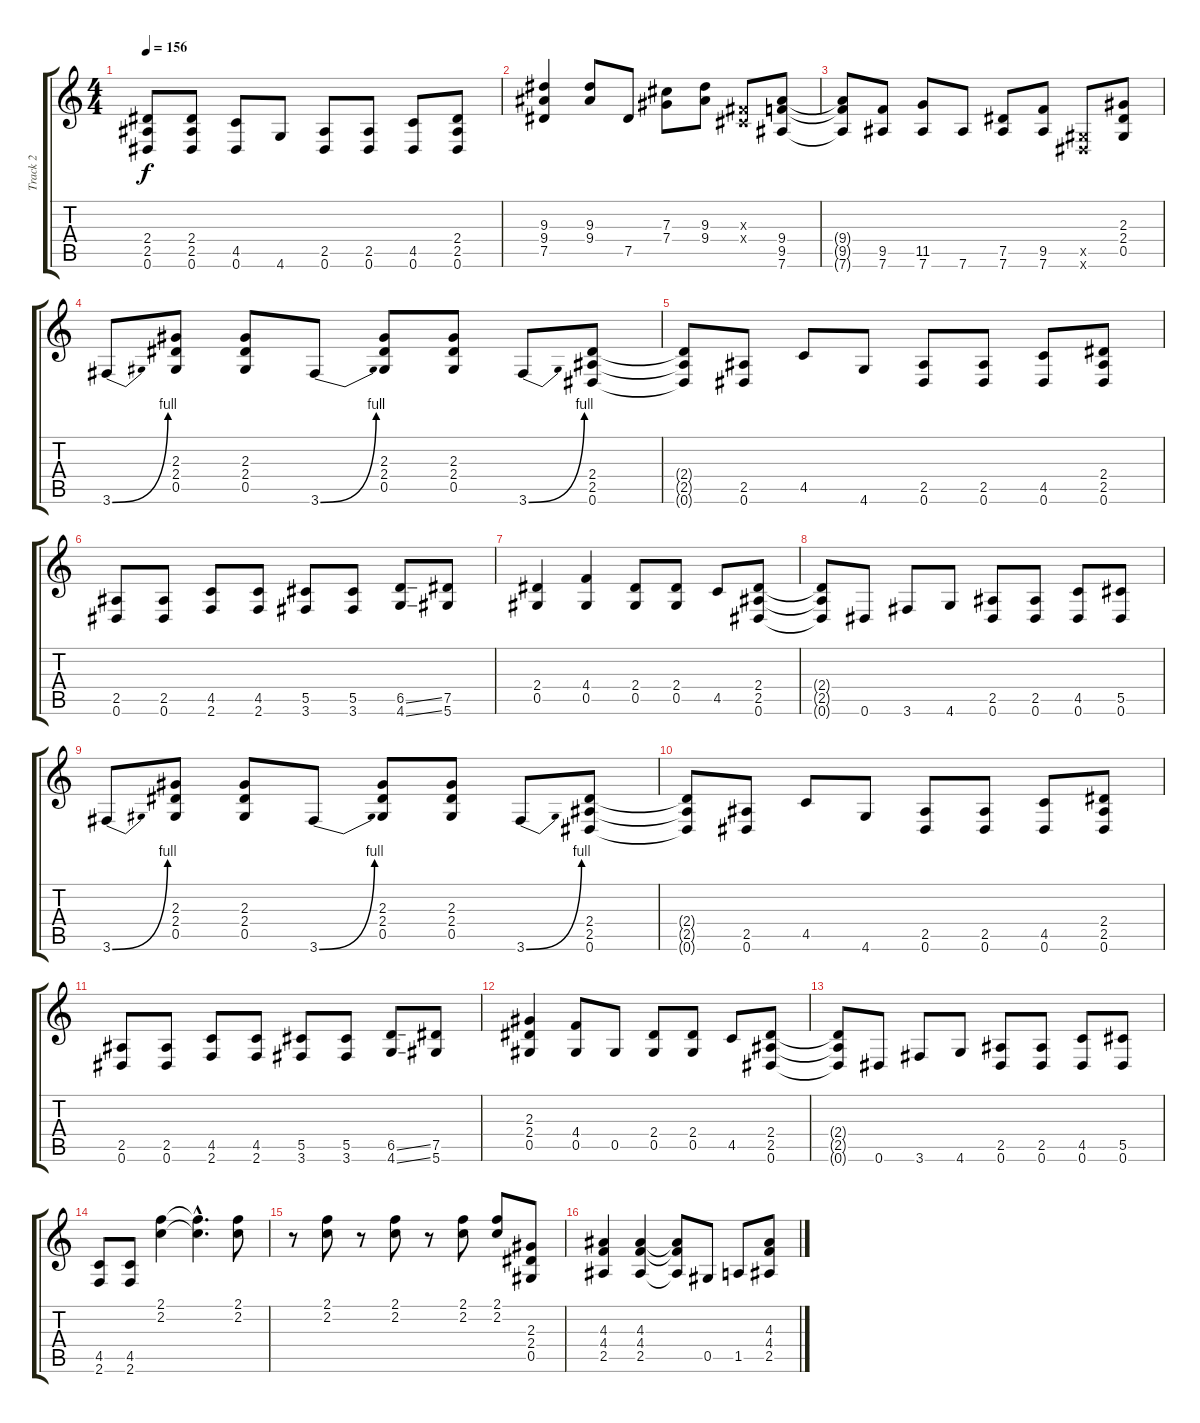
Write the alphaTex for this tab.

\track ("Track 2" "Track 2") {instrument overdrivenguitar}
\staff {score tabs}
\tuning (Eb4 Bb3 Gb3 Db3 Ab2 Eb2) {hide}
\ts (4 4)
\tempo 156
\clef g2
\ks c
(2.4{t} 2.5{t} 0.6{t}).8{dy f} (2.4 2.5 0.6).8 (4.5 0.6).8 4.6.8 (2.5 0.6).8 (2.5 0.6).8 (4.5 0.6).8 (2.4 2.5 0.6).8 |
(9.3 9.4 7.5).4 (9.3 9.4).8 7.5.8 (7.3 7.4).8 (9.3 9.4).8 (0.3{x} 0.4{x}).8 (9.4 9.5 7.6).8 |
(9.4{t} 9.5{t} 7.6{t}).8 (9.5 7.6).8 (11.5 7.6).8 7.6.8 (7.5 7.6).8 (9.5 7.6).8 (0.5{x} 0.6{x}).8 (2.3 2.4 0.5).8 |
3.6{be (bend 0 0 60 4)}.8 (2.3 2.4 0.5).8 (2.3 2.4 0.5).8 3.6{be (bend 0 0 60 4)}.8 (2.3 2.4 0.5).8 (2.3 2.4 0.5).8 3.6{be (bend 0 0 60 4)}.8 (2.4 2.5 0.6).8 |
(2.4{t} 2.5{t} 0.6{t}).8 (2.5 0.6).8 4.5.8 4.6.8 (2.5 0.6).8 (2.5 0.6).8 (4.5 0.6).8 (2.4 2.5 0.6).8 |
(2.5 0.6).8 (2.5 0.6).8 (4.5 2.6).8 (4.5 2.6).8 (5.5 3.6).8 (5.5 3.6).8 (6.5{ss} 4.6{ss}).8 (7.5 5.6).8 |
(2.4 0.5).4 (4.4 0.5).4 (2.4 0.5).8 (2.4 0.5).8 4.5.8 (2.4 2.5 0.6).8 |
(2.4{t} 2.5{t} 0.6{t}).8 0.6.8 3.6.8 4.6.8 (2.5 0.6).8 (2.5 0.6).8 (4.5 0.6).8 (5.5 0.6).8 |
3.6{be (bend 0 0 60 4)}.8 (2.3 2.4 0.5).8 (2.3 2.4 0.5).8 3.6{be (bend 0 0 60 4)}.8 (2.3 2.4 0.5).8 (2.3 2.4 0.5).8 3.6{be (bend 0 0 60 4)}.8 (2.4 2.5 0.6).8 |
(2.4{t} 2.5{t} 0.6{t}).8 (2.5 0.6).8 4.5.8 4.6.8 (2.5 0.6).8 (2.5 0.6).8 (4.5 0.6).8 (2.4 2.5 0.6).8 |
(2.5 0.6).8 (2.5 0.6).8 (4.5 2.6).8 (4.5 2.6).8 (5.5 3.6).8 (5.5 3.6).8 (6.5{ss} 4.6{ss}).8 (7.5 5.6).8 |
(2.3 2.4 0.5).4 (4.4 0.5).8 0.5.8 (2.4 0.5).8 (2.4 0.5).8 4.5.8 (2.4 2.5 0.6).8 |
(2.4{t} 2.5{t} 0.6{t}).8 0.6.8 3.6.8 4.6.8 (2.5 0.6).8 (2.5 0.6).8 (4.5 0.6).8 (5.5 0.6).8 |
(4.5 2.6).8 (4.5 2.6).8 (2.1 2.2).4 (2.1{hac t} 2.2{hac t}).4{d} (2.1 2.2).8 |
r.8 (2.1 2.2).8 r.8 (2.1 2.2).8 r.8 (2.1 2.2).8 (2.1 2.2).8 (2.3 2.4 0.5).8 |
(4.3 4.4 2.5).4 (4.3 4.4 2.5).4 (4.3{t} 4.4{t} 2.5{t}).8 0.5.8 1.5.8 (4.3 4.4 2.5).8
